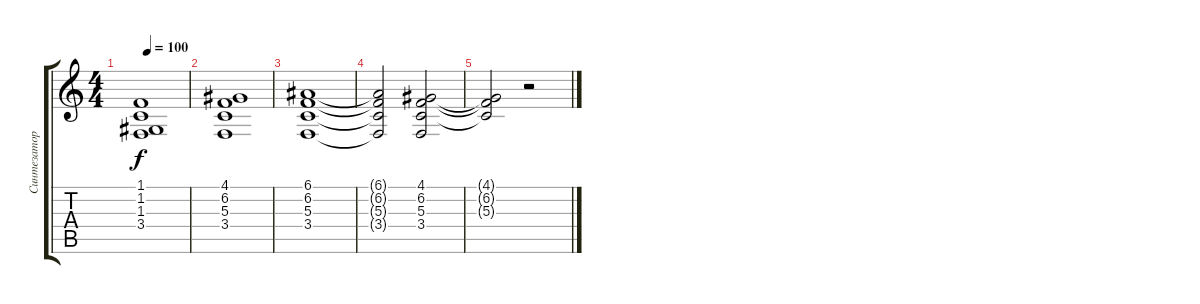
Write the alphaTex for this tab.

\track ("Синтезатор" "Синтезатор") {instrument voiceoohs}
\staff {score tabs}
\tuning (E4 B3 G3 D3 A2 E2) {hide}
\ts (4 4)
\tempo 100
\clef g2
\ks c
(1.1 1.2 1.3 3.4).1{dy f} |
(4.1 6.2 5.3 3.4).1 |
(6.1 6.2 5.3 3.4).1 |
(6.1{t} 6.2{t} 5.3{t} 3.4{t}).2 (4.1 6.2 5.3 3.4).2 |
(4.1{t} 6.2{t} 5.3{t}).2 r.2
